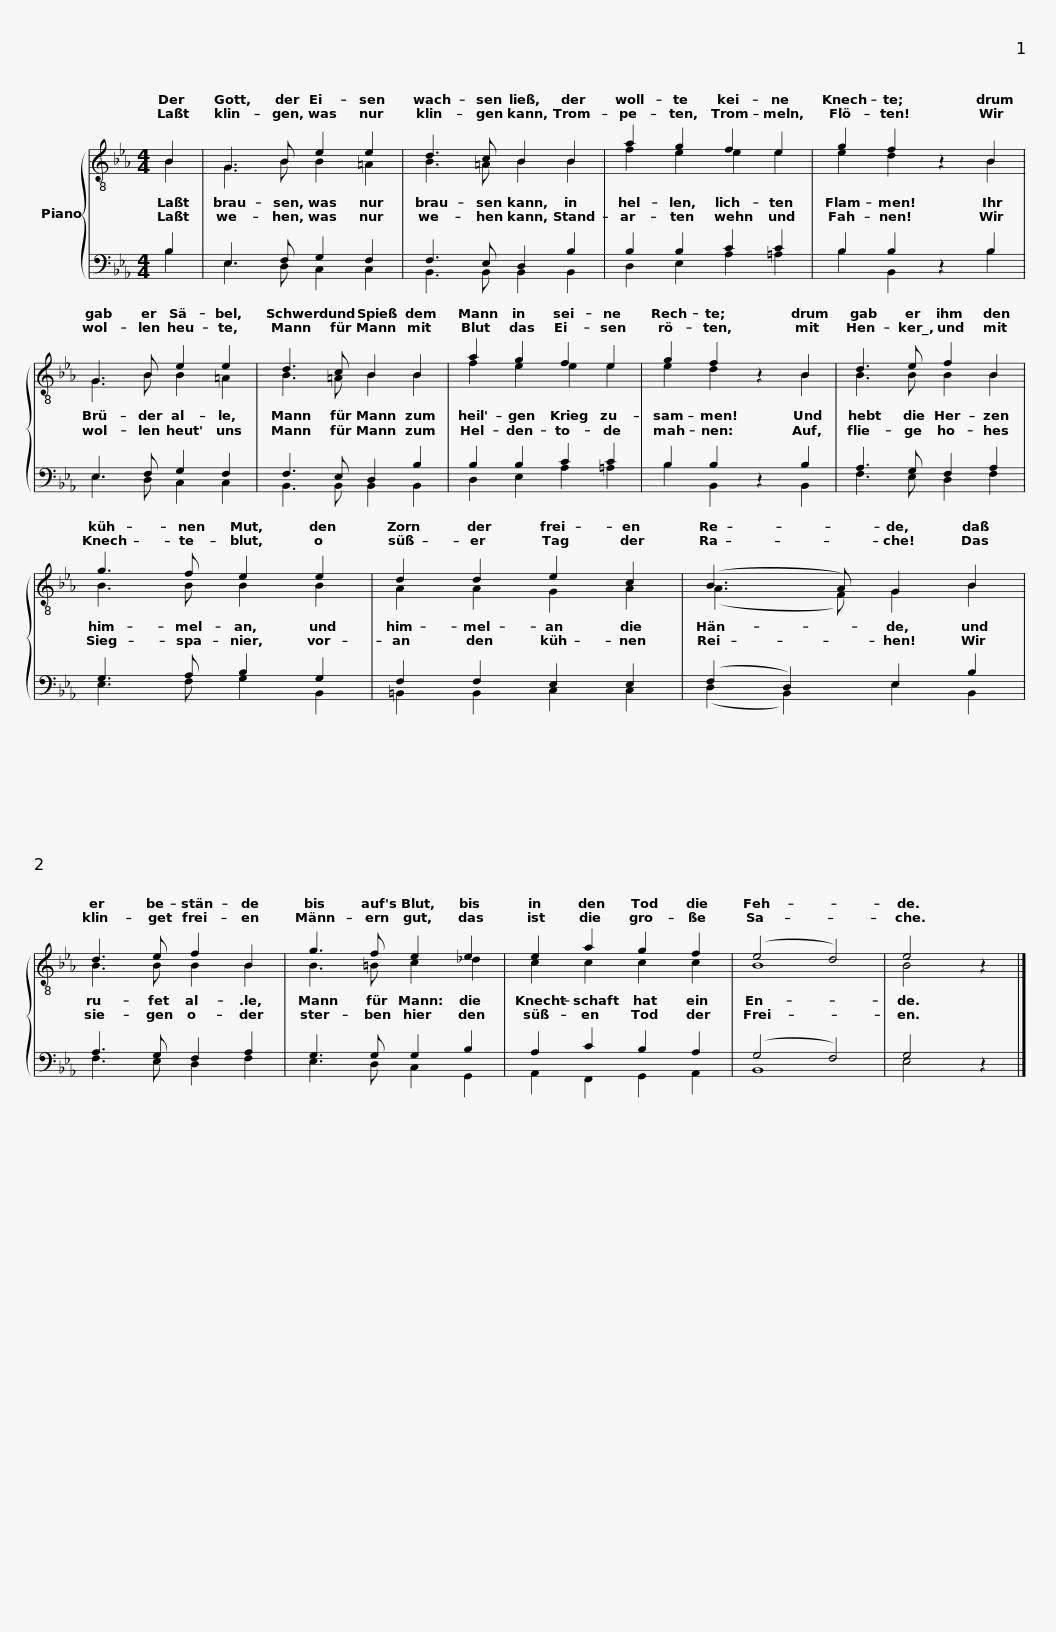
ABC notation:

X:1
%%score { ( 1 2 ) | ( 3 4 ) }
L:1/8
M:4/4
I:linebreak $
K:Eb
V:1 treble-8
V:2 treble-8
V:3 bass
V:4 bass
V:1
 B2 | G3 B e2 e2 | d3 c B2 B2 | a2 g2 f2 e2 | g2 f2 z2 B2 | %5
 G3 B e2 e2 | d3 c B2 B2 |$ a2 g2 f2 e2 | g2 f2 z2 B2 | d3 e f2 B2 | %10
 g3 f e2 e2 | d2 d2 e2 c2 | (B3 A) G2 B2 | d3 e f2 B2 |$ g3 f e2 e2 | %15
 e2 a2 g2 f2 | (e4 d4) | e4 z2 |] %18
V:2
 B2 | G3 B B2 =A2 | B3 =A B2 B2 | f2 e2 e2 e2 | e2 d2 z2 B2 | %5
 G3 B B2 =A2 | B3 =A B2 B2 |$ f2 e2 e2 e2 | e2 d2 z2 B2 | B3 B B2 B2 | %10
 B3 B B2 B2 | A2 A2 G2 A2 | (A3 F) G2 B2 | B3 B B2 B2 |$ B3 =B c2 _d2 | %15
 c2 c2 c2 c2 | B8 | B4 z2 |] %18
V:3
 B,2 | E,3 F, G,2 F,2 | F,3 E, D,2 B,2 | B,2 B,2 C2 C2 | B,2 B,2 z2 B,2 | %5
 E,3 F, G,2 F,2 | F,3 E, D,2 B,2 |$ B,2 B,2 C2 C2 | B,2 B,2 z2 B,2 | A,3 G, F,2 A,2 | %10
 G,3 A, B,2 G,2 | F,2 F,2 E,2 E,2 | (F,2 D,2) E,2 B,2 | A,3 G, F,2 A,2 |$ G,3 G, G,2 B,2 | %15
 A,2 C2 B,2 A,2 | (G,4 F,4) | G,4 z2 |] %18
V:4
 B,2 | E,3 D, C,2 C,2 | B,,3 B,, B,,2 B,,2 | D,2 E,2 A,2 =A,2 | B,2 B,,2 z2 B,2 | %5
 E,3 D, C,2 C,2 | B,,3 B,, B,,2 B,,2 |$ D,2 E,2 A,2 =A,2 | B,2 B,,2 z2 B,,2 | F,3 E, D,2 F,2 | %10
 E,3 F, G,2 B,,2 | =B,,2 B,,2 C,2 C,2 | (D,2 B,,2) E,2 B,,2 | F,3 E, D,2 F,2 |$ E,3 D, C,2 G,,2 | %15
 A,,2 F,,2 G,,2 A,,2 | B,,8 | E,4 z2 |] %18
